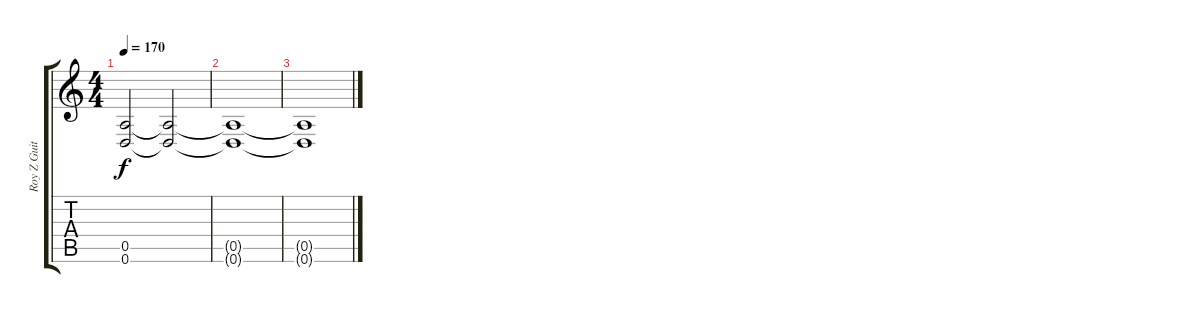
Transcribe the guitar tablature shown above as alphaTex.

\track ("Roy Z Guitar 02" "Roy Z Guit") {instrument distortionguitar}
\staff {score tabs}
\tuning (E4 B3 G3 D3 A2 D2) {hide}
\ts (4 4)
\tempo 170
\clef g2
\ks c
(0.5 0.6).2{dy f} (0.5{t} 0.6{t}).2 |
(0.5{t} 0.6{t}).1 |
(0.5{t} 0.6{t}).1
